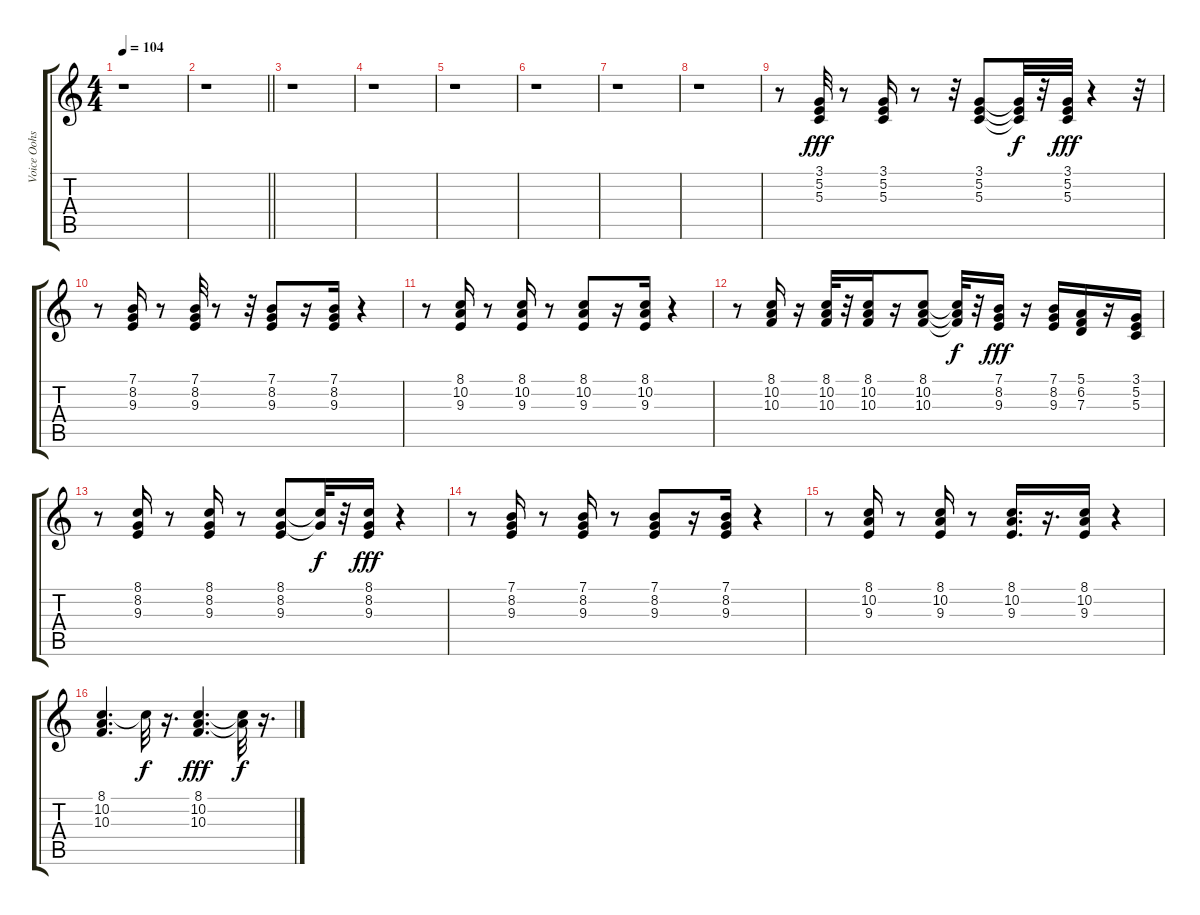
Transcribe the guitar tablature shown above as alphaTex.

\track ("Voice Oohs" "Voice Oohs") {instrument voiceoohs}
\staff {score tabs}
\tuning (E4 B3 G3 D3 A2 E2) {hide}
\ts (4 4)
\tempo 104
\clef g2
\ks c
r.1{dy fff} |
\barLineRight lightlight
r.1 |
r.1 |
r.1 |
r.1 |
r.1 |
r.1 |
r.1 |
r.8 (3.1 5.2 5.3).32 r.8 (3.1 5.2 5.3).16 r.8 r.32 (3.1 5.2 5.3).8 (3.1{t} 5.2{t} 5.3{t}).32{dy f} r.32 (3.1 5.2 5.3).32{dy fff} r.4 r.32 |
r.8 (7.1 8.2 9.3).16 r.8 (7.1 8.2 9.3).32 r.8 r.32 (7.1 8.2 9.3).8 r.16 (7.1 8.2 9.3).16 r.4 |
r.8 (8.1 10.2 9.3).16 r.8 (8.1 10.2 9.3).16 r.8 (8.1 10.2 9.3).8 r.16 (8.1 10.2 9.3).16 r.4 |
r.8 (8.1 10.2 10.3).16 r.16 (8.1 10.2 10.3).32 r.32 (8.1 10.2 10.3).16 r.16 (8.1 10.2 10.3).8 (8.1{t} 10.2{t} 10.3{t}).32{dy f} r.32 (7.1 8.2 9.3).16{dy fff} r.16 (7.1 8.2 9.3).16 (5.1 6.2 7.3).16 r.16 (3.1 5.2 5.3).16 |
r.8 (8.1 8.2 9.3).16 r.8 (8.1 8.2 9.3).16 r.8 (8.1 8.2 9.3).8 (8.1{t} 8.2{t}).32{dy f} r.32 (8.1 8.2 9.3).16{dy fff} r.4 |
r.8 (7.1 8.2 9.3).16 r.8 (7.1 8.2 9.3).16 r.8 (7.1 8.2 9.3).8 r.16 (7.1 8.2 9.3).16 r.4 |
r.8 (8.1 10.2 9.3).16 r.8 (8.1 10.2 9.3).16 r.8 (8.1 10.2 9.3).16{d} r.16{d} (8.1 10.2 9.3).16 r.4 |
(8.1 10.2 10.3).4{d} 8.1{t}.32{dy f} r.16{d} (8.1 10.2 10.3).4{d dy fff} (8.1{t} 10.2{t}).32{dy f} r.16{d}
